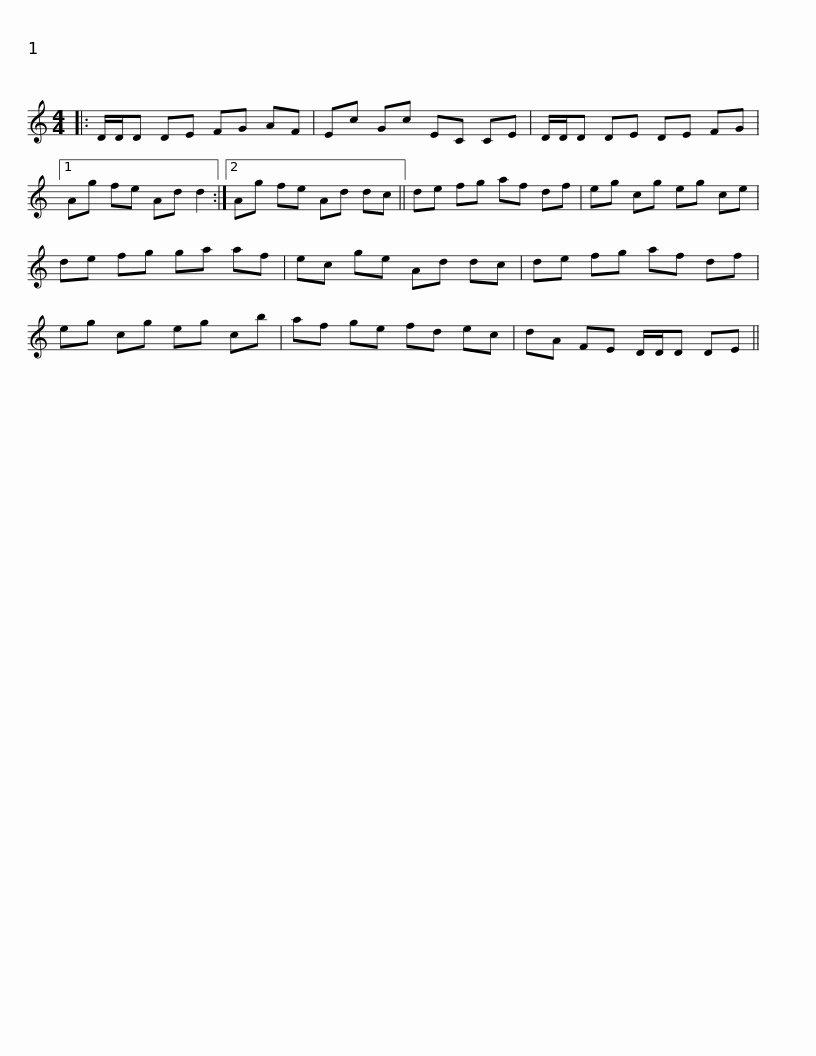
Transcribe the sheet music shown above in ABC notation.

X:1
L:1/8
M:4/4
I:linebreak $
K:C
V:1 treble
V:1
|: D/D/D DE FG AF | Ec Gc EC CE | D/D/D DE DE FG |1 Ag fe Ad d2 :|2 Ag fe Ad dc ||$ %5
 de fg af df | eg cg eg ce | de fg ga af | ec ge Ad dc | de fg af df |$ %10
 eg cg eg cb | af ge fd ec | dA FE D/D/D DE || %13
